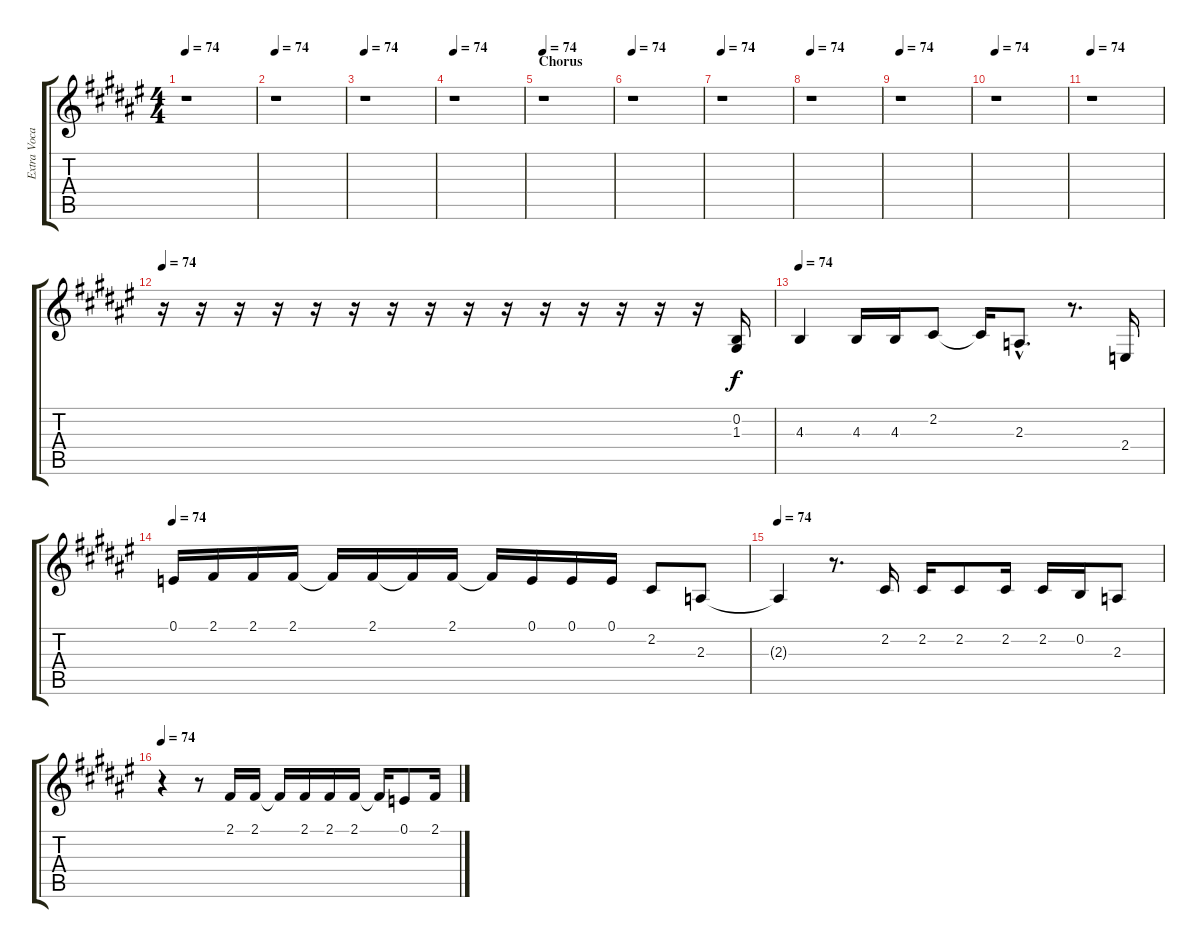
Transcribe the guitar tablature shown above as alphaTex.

\track ("Extra Vocals" "Extra Voca") {instrument synthstrings1}
\staff {score tabs}
\tuning (E4 B3 G3 D3 A2 E2) {hide}
\ts (4 4)
\tempo 74
\clef g2
\ks f#
r.1{dy f} |
\tempo 74
r.1 |
\tempo 74
r.1 |
\tempo 74
r.1 |
\section ("" "Chorus")
\tempo 74
r.1 |
\tempo 74
r.1 |
\tempo 74
r.1 |
\tempo 74
r.1 |
\tempo 74
r.1 |
\tempo 74
r.1 |
\tempo 74
r.1 |
\tempo 74
r.16 r.16 r.16 r.16 r.16 r.16 r.16 r.16 r.16 r.16 r.16 r.16 r.16 r.16 r.16 (0.2 1.3).16 |
\tempo 74
4.3.4 4.3.16 4.3.16 2.2.8 2.2{t}.16 2.3{hac}.8{d} r.8{d} 2.4.16 |
\tempo 74
0.1.16 2.1.16 2.1.16 2.1.16 2.1{t}.16 2.1.16 2.1{t}.16 2.1.16 2.1{t}.16 0.1.16 0.1.16 0.1.16 2.2.8 2.3.8 |
\tempo 74
2.3{t}.4 r.8{d} 2.2.16 2.2.16 2.2.8 2.2.16 2.2.16 0.2.16 2.3.8 |
\tempo 74
r.4 r.8 2.1.16 2.1.16 2.1{t}.16 2.1.16 2.1.16 2.1.16 2.1{t}.16 0.1.8 2.1.16
